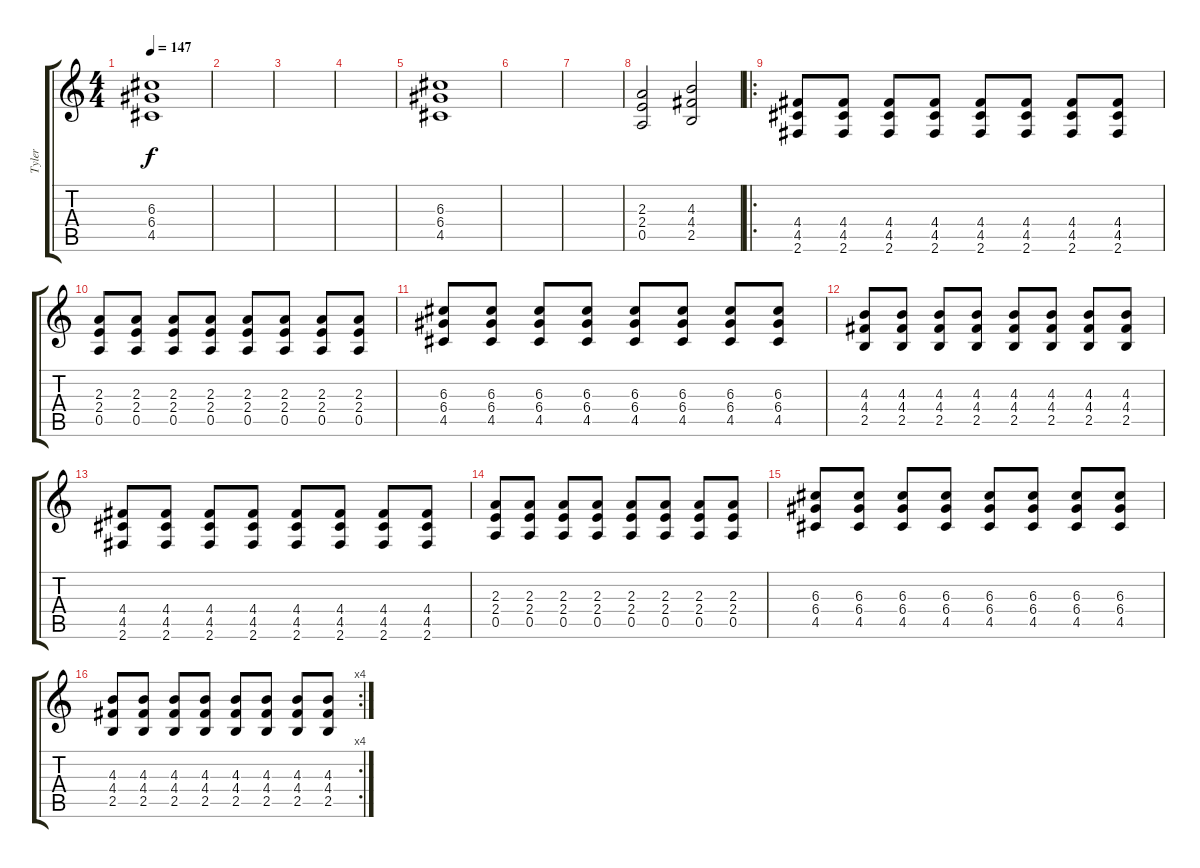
\track ("Tyler" "Tyler") {instrument distortionguitar}
\staff {score tabs}
\tuning (E4 B3 G3 D3 A2 E2) {hide}
\ts (4 4)
\tempo 147
\clef g2
\ks c
(6.3 6.4 4.5).1{dy f} |
|
|
|
(6.3 6.4 4.5).1 |
|
|
(2.3 2.4 0.5).2 (4.3 4.4 2.5).2 |
\ro
(4.4 4.5 2.6).8 (4.4 4.5 2.6).8 (4.4 4.5 2.6).8 (4.4 4.5 2.6).8 (4.4 4.5 2.6).8 (4.4 4.5 2.6).8 (4.4 4.5 2.6).8 (4.4 4.5 2.6).8 |
(2.3 2.4 0.5).8 (2.3 2.4 0.5).8 (2.3 2.4 0.5).8 (2.3 2.4 0.5).8 (2.3 2.4 0.5).8 (2.3 2.4 0.5).8 (2.3 2.4 0.5).8 (2.3 2.4 0.5).8 |
(6.3 6.4 4.5).8 (6.3 6.4 4.5).8 (6.3 6.4 4.5).8 (6.3 6.4 4.5).8 (6.3 6.4 4.5).8 (6.3 6.4 4.5).8 (6.3 6.4 4.5).8 (6.3 6.4 4.5).8 |
(4.3 4.4 2.5).8 (4.3 4.4 2.5).8 (4.3 4.4 2.5).8 (4.3 4.4 2.5).8 (4.3 4.4 2.5).8 (4.3 4.4 2.5).8 (4.3 4.4 2.5).8 (4.3 4.4 2.5).8 |
(4.4 4.5 2.6).8 (4.4 4.5 2.6).8 (4.4 4.5 2.6).8 (4.4 4.5 2.6).8 (4.4 4.5 2.6).8 (4.4 4.5 2.6).8 (4.4 4.5 2.6).8 (4.4 4.5 2.6).8 |
(2.3 2.4 0.5).8 (2.3 2.4 0.5).8 (2.3 2.4 0.5).8 (2.3 2.4 0.5).8 (2.3 2.4 0.5).8 (2.3 2.4 0.5).8 (2.3 2.4 0.5).8 (2.3 2.4 0.5).8 |
(6.3 6.4 4.5).8 (6.3 6.4 4.5).8 (6.3 6.4 4.5).8 (6.3 6.4 4.5).8 (6.3 6.4 4.5).8 (6.3 6.4 4.5).8 (6.3 6.4 4.5).8 (6.3 6.4 4.5).8 |
\rc 4
(4.3 4.4 2.5).8 (4.3 4.4 2.5).8 (4.3 4.4 2.5).8 (4.3 4.4 2.5).8 (4.3 4.4 2.5).8 (4.3 4.4 2.5).8 (4.3 4.4 2.5).8 (4.3 4.4 2.5).8
